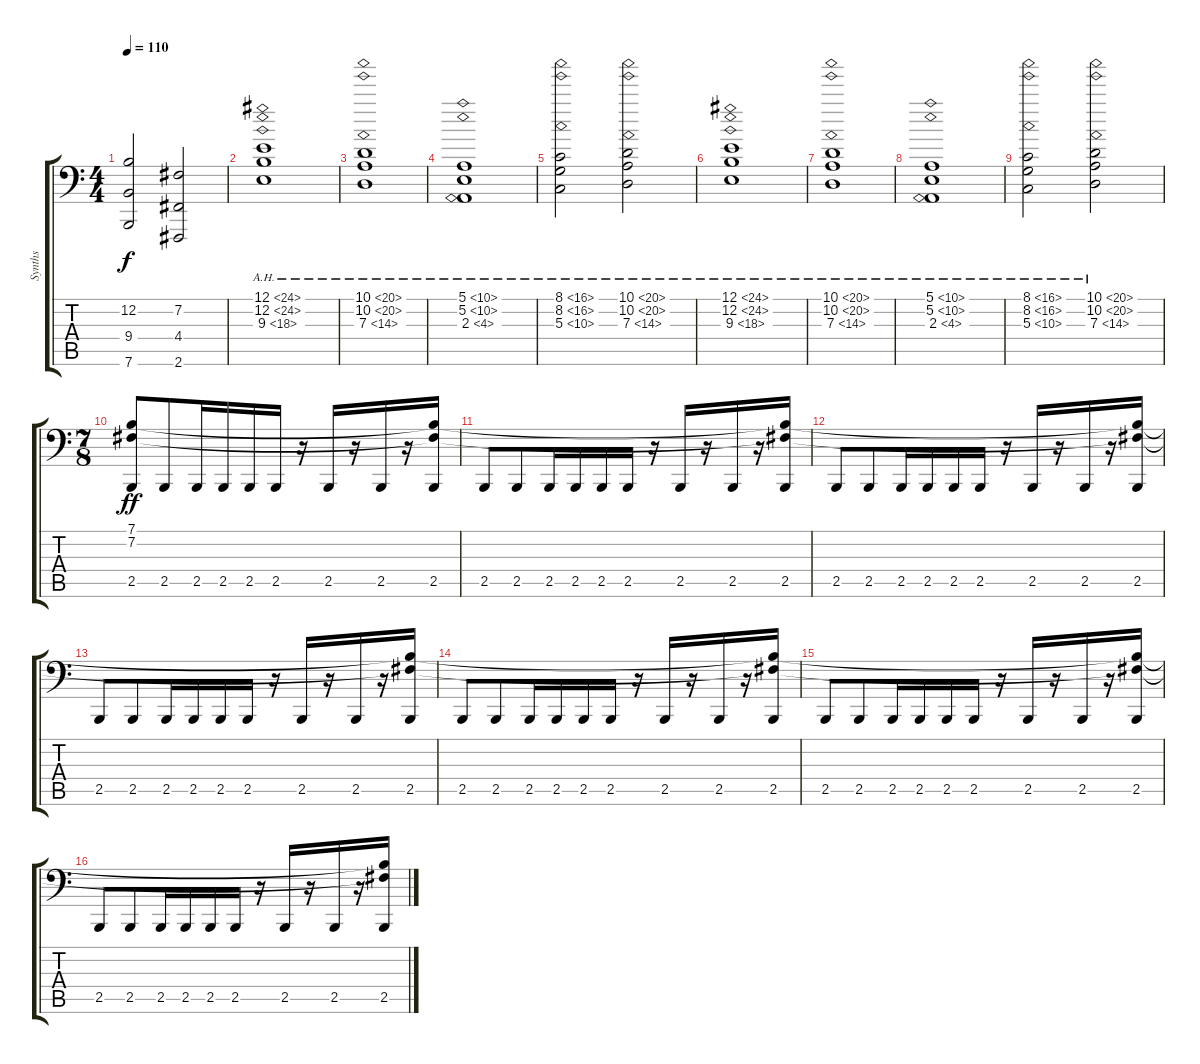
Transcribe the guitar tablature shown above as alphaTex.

\track ("Synths" "Synths") {instrument synthstrings1}
\staff {score tabs}
\tuning (E3 B2 G2 D2 A1 E1) {hide}
\ts (4 4)
\tempo 110
\clef f4
\ks c
(12.2 9.4 7.6).2{dy f} (7.2 4.4 2.6).2 |
(12.1{ah 12} 12.2{ah 12} 9.3{ah 9}).1{instrument choiraahs} |
(10.1{ah 10} 10.2{ah 10} 7.3{ah 7}).1 |
(5.1{ah 5} 5.2{ah 5} 2.3{ah 2}).1 |
(8.1{ah 8} 8.2{ah 8} 5.3{ah 5}).2 (10.1{ah 10} 10.2{ah 10} 7.3{ah 7}).2 |
(12.1{ah 12} 12.2{ah 12} 9.3{ah 9}).1{instrument choiraahs} |
(10.1{ah 10} 10.2{ah 10} 7.3{ah 7}).1 |
(5.1{ah 5} 5.2{ah 5} 2.3{ah 2}).1 |
(8.1{ah 8} 8.2{ah 8} 5.3{ah 5}).2 (10.1{ah 10} 10.2{ah 10} 7.3{ah 7}).2 |
\ts (7 8)
(7.1 7.2 2.5).8{dy ff} 2.5.8 2.5.16 2.5.16 2.5.16 2.5.16 r.16 2.5.16 r.16 2.5.16 r.16 (7.1{t} 7.2{t} 2.5).16 |
2.5.8 2.5.8 2.5.16 2.5.16 2.5.16 2.5.16 r.16 2.5.16 r.16 2.5.16 r.16 (7.1{t} 7.2{t} 2.5).16 |
2.5.8 2.5.8 2.5.16 2.5.16 2.5.16 2.5.16 r.16 2.5.16 r.16 2.5.16 r.16 (7.1{t} 7.2{t} 2.5).16 |
2.5.8 2.5.8 2.5.16 2.5.16 2.5.16 2.5.16 r.16 2.5.16 r.16 2.5.16 r.16 (7.1{t} 7.2{t} 2.5).16 |
2.5.8 2.5.8 2.5.16 2.5.16 2.5.16 2.5.16 r.16 2.5.16 r.16 2.5.16 r.16 (7.1{t} 7.2{t} 2.5).16 |
2.5.8 2.5.8 2.5.16 2.5.16 2.5.16 2.5.16 r.16 2.5.16 r.16 2.5.16 r.16 (7.1{t} 7.2{t} 2.5).16 |
2.5.8 2.5.8 2.5.16 2.5.16 2.5.16 2.5.16 r.16 2.5.16 r.16 2.5.16 r.16 (7.1{t} 7.2{t} 2.5).16
